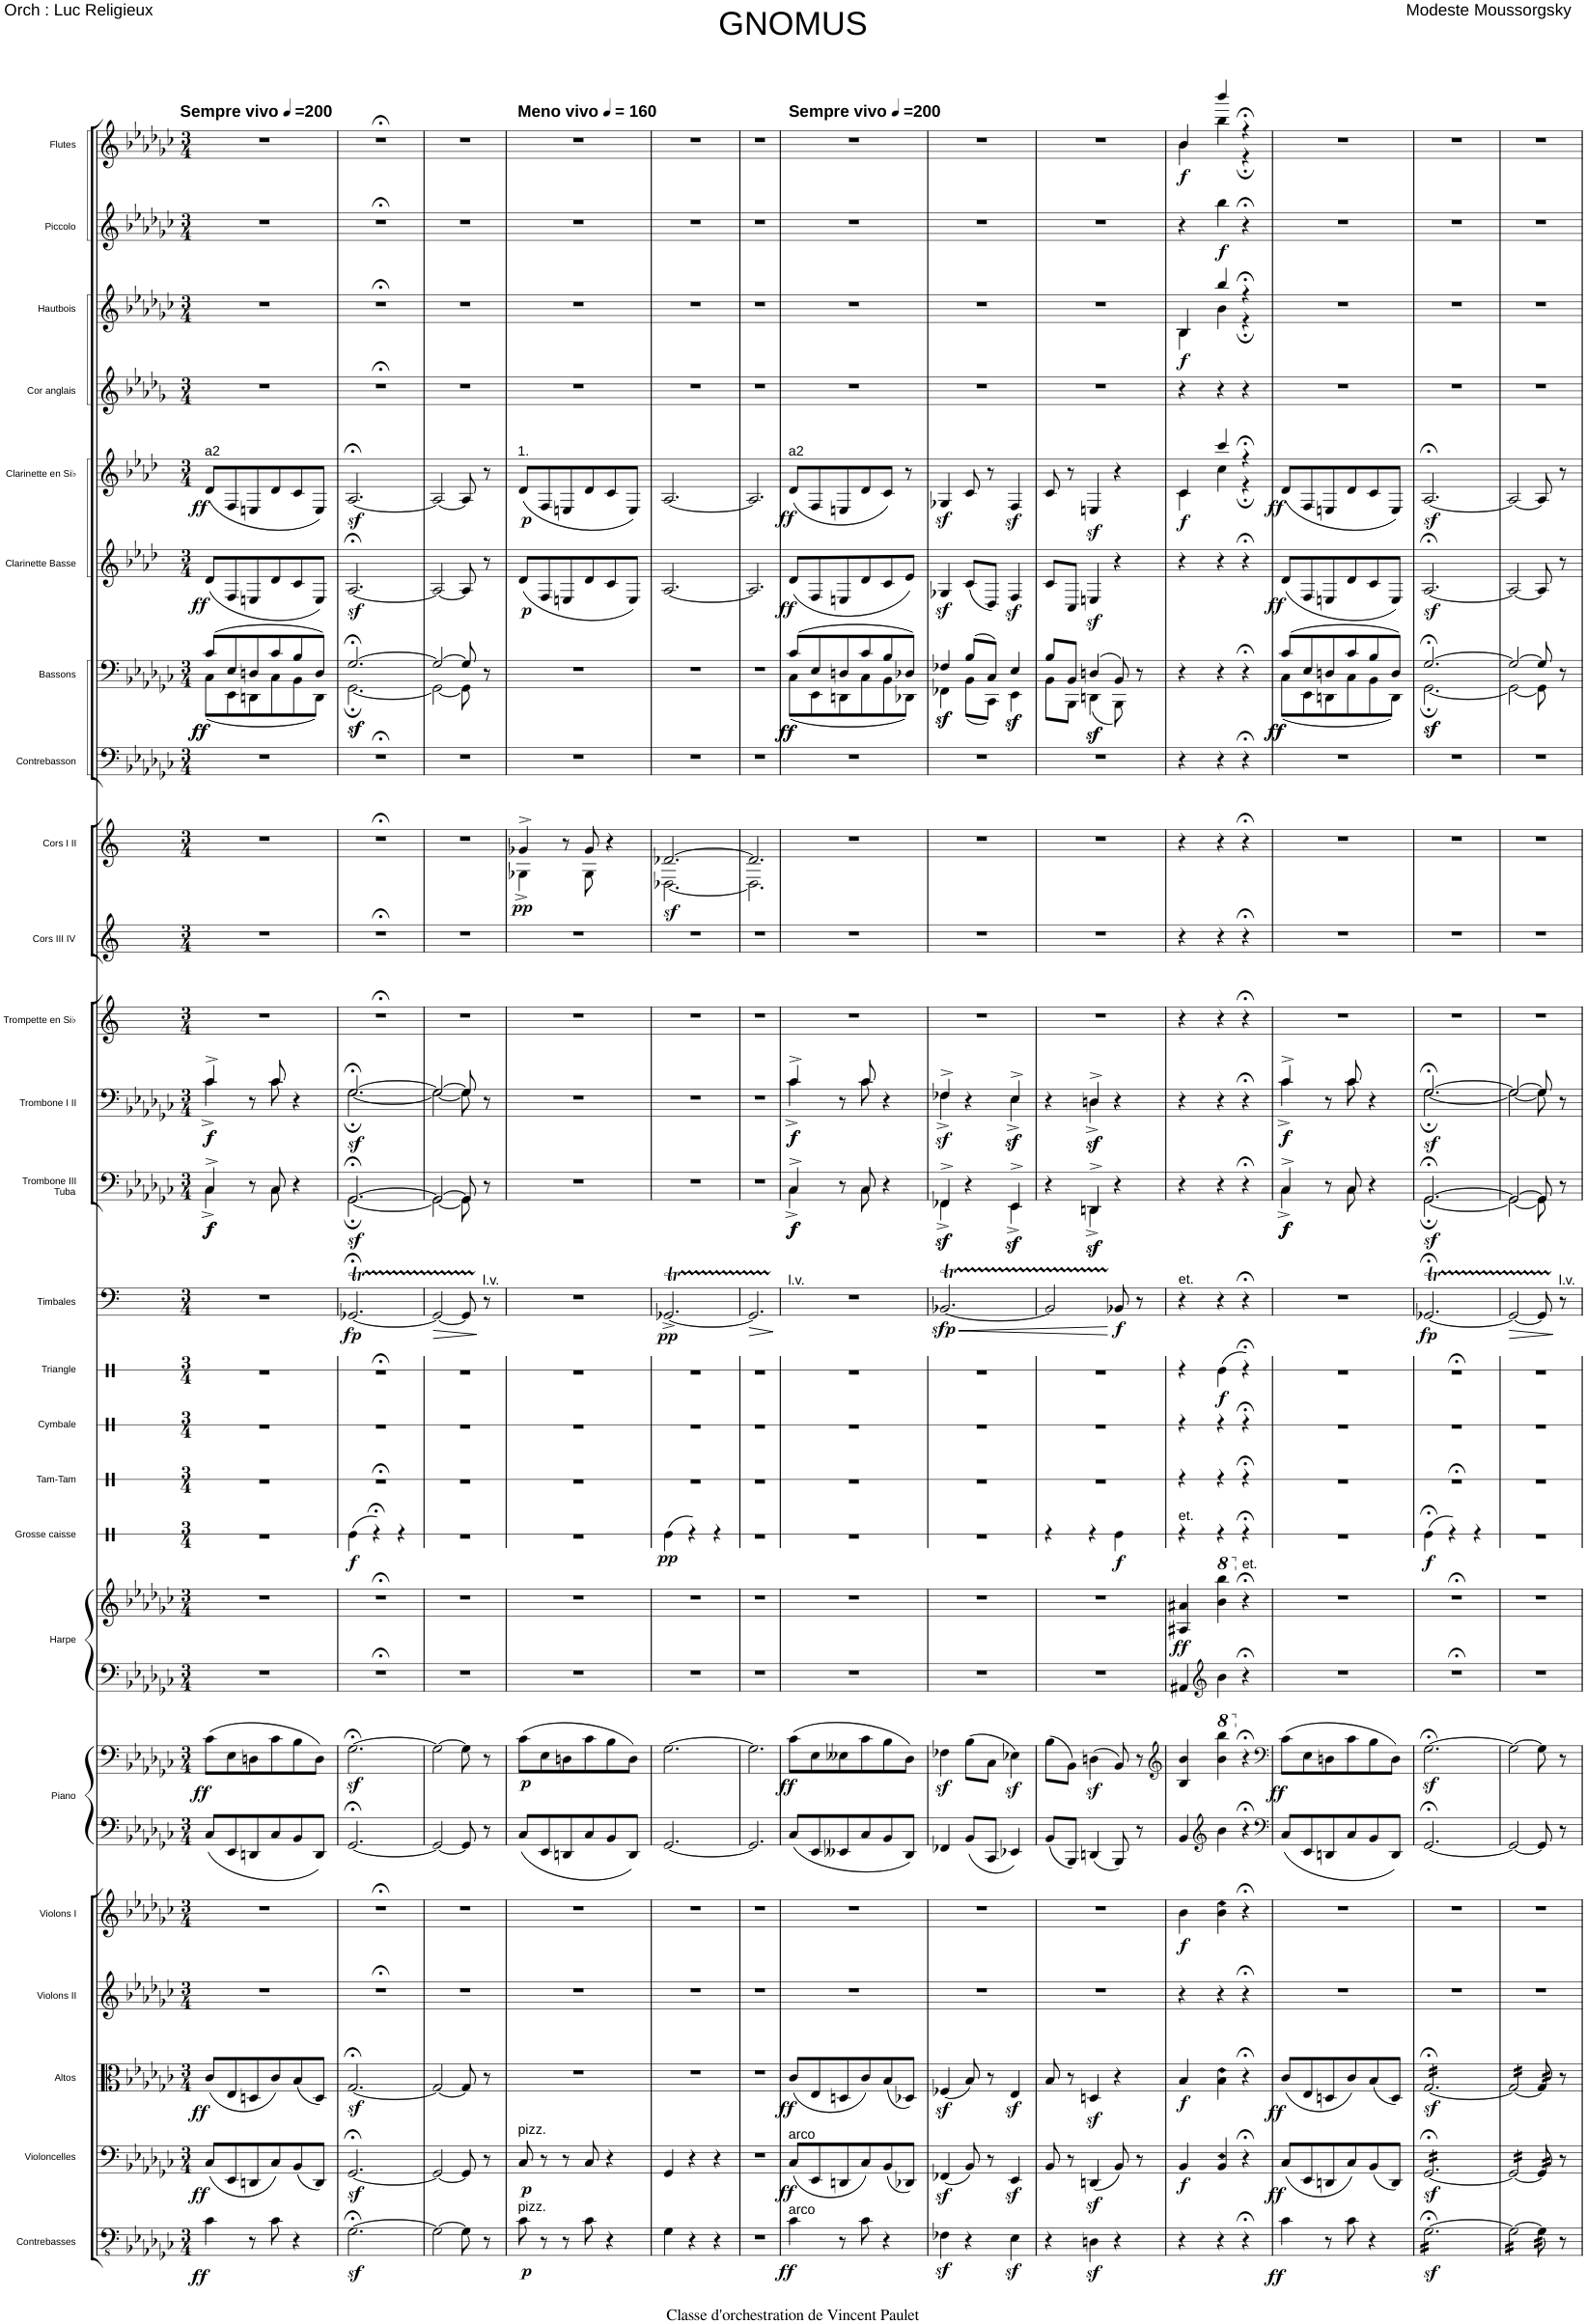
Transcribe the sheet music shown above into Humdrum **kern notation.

**kern	**dynam	**kern	**dynam	**kern	**dynam	**kern	**kern	**dynam	**kern	**kern	**dynam	**kern	**kern	**dynam	**kern	**dynam	**kern	**kern	**kern	**dynam	**kern	**dynam	**kern	**dynam	**kern	**dynam	**kern	**kern	**kern	**dynam	**kern	**kern	**dynam	**kern	**dynam	**kern	**dynam	**kern	**kern	**dynam	**kern	**dynam	**kern	**dynam
*part25	*part25	*part24	*part24	*part23	*part23	*part22	*part21	*part21	*part20	*part20	*part20	*part19	*part19	*part19	*part18	*part18	*part17	*part16	*part15	*part15	*part14	*part14	*part13	*part13	*part12	*part12	*part11	*part10	*part9	*part9	*part8	*part7	*part7	*part6	*part6	*part5	*part5	*part4	*part3	*part3	*part2	*part2	*part1	*part1
*staff27	*staff27	*staff26	*staff26	*staff25	*staff25	*staff24	*staff23	*staff23	*staff22	*staff21	*staff21/22	*staff20	*staff19	*staff19/20	*staff18	*staff18	*staff17	*staff16	*staff15	*staff15	*staff14	*staff14	*staff13	*staff13	*staff12	*staff12	*staff11	*staff10	*staff9	*staff9	*staff8	*staff7	*staff7	*staff6	*staff6	*staff5	*staff5	*staff4	*staff3	*staff3	*staff2	*staff2	*staff1	*staff1
*I"Contrebasses	*	*I"Violoncelles	*	*I"Altos	*	*I"Violons II	*I"Violons I	*	*I"Piano	*	*	*I"Harpe	*	*	*I"Grosse caisse	*	*I"Tam-Tam	*I"Cymbale	*I"Triangle	*	*I"Timbales	*	*I"Trombone III Tuba	*	*I"Trombone I II	*	*I"Trompette en Sib	*I"Cors III IV	*I"Cors I II	*	*I"Contrebasson	*I"Bassons	*	*I"Clarinette Basse	*	*I"Clarinette en Sib	*	*I"Cor anglais	*I"Hautbois	*	*I"Piccolo	*	*I"Flutes	*
*I'Cb.	*	*I'Vc.	*	*I'Alt.	*	*I'Vln. II	*I'Vln. I	*	*I'Pia.	*	*	*I'Hrp.	*	*	*I'GC.	*	*I'Tam	*I'Cym.	*I'Trgl.	*	*I'Timb.	*	*I'Tbn. III Tba.	*	*I'Tbn. I II	*	*I'Tromp. Sib	*I'Cors III IV	*I'Cors I II	*	*I'Cbsn.	*I'Bsn.	*	*I'Cl. basse	*	*I'Clar. Sib	*	*I'C. A.	*I'Hb.	*	*I'Picc.	*	*I'Fl.	*
*	*	*	*	*	*	*	*	*	*	*	*	*	*	*	*stria1	*	*stria1	*stria1	*stria1	*	*	*	*	*	*	*	*	*	*	*	*	*	*	*	*	*	*	*	*	*	*	*	*	*
*clefFv4	*	*clefF4	*	*clefC3	*	*clefG2	*clefG2	*	*clefF4	*clefF4	*	*clefF4	*clefG2	*	*clefX	*	*clefX	*clefX	*clefX	*	*clefF4	*	*clefF4	*	*clefF4	*	*clefG2	*clefG2	*clefG2	*	*clefF4	*clefF4	*	*clefG2	*	*clefG2	*	*clefG2	*clefG2	*	*clefG2	*	*clefG2	*
*Trd7c12	*	*	*	*	*	*	*	*	*	*	*	*	*	*	*	*	*	*	*	*	*	*	*	*	*	*	*Trd1c2	*Trd4c7	*Trd4c7	*	*Trd7c12	*	*	*Trd8c14	*	*Trd1c2	*	*Trd4c7	*	*	*Trd-7c-12	*	*	*
*k[b-e-a-d-g-c-]	*	*k[b-e-a-d-g-c-]	*	*k[b-e-a-d-g-c-]	*	*k[b-e-a-d-g-c-]	*k[b-e-a-d-g-c-]	*	*k[b-e-a-d-g-c-]	*k[b-e-a-d-g-c-]	*	*k[b-e-a-d-g-c-]	*k[b-e-a-d-g-c-]	*	*k[]	*	*k[]	*k[]	*k[]	*	*k[]	*	*k[b-e-a-d-g-c-]	*	*k[b-e-a-d-g-c-]	*	*k[]	*k[]	*k[]	*	*k[b-e-a-d-g-c-]	*k[b-e-a-d-g-c-]	*	*k[b-e-a-d-]	*	*k[b-e-a-d-]	*	*k[b-e-a-d-g-]	*k[b-e-a-d-g-c-]	*	*k[b-e-a-d-g-c-]	*	*k[b-e-a-d-g-c-]	*
*M3/4	*	*M3/4	*	*M3/4	*	*M3/4	*M3/4	*	*M3/4	*M3/4	*	*M3/4	*M3/4	*	*M3/4	*	*M3/4	*M3/4	*M3/4	*	*M3/4	*	*M3/4	*	*M3/4	*	*M3/4	*M3/4	*M3/4	*	*M3/4	*M3/4	*	*M3/4	*	*M3/4	*	*M3/4	*M3/4	*	*M3/4	*	*M3/4	*
*MM200	*	*MM200	*	*MM200	*	*MM200	*MM200	*	*MM200	*MM200	*	*MM200	*MM200	*	*MM200	*	*MM200	*MM200	*MM200	*	*MM200	*	*MM200	*	*MM200	*	*MM200	*MM200	*MM200	*	*MM200	*MM200	*	*MM200	*	*MM200	*	*MM200	*MM200	*	*MM200	*	*MM200	*
=1	=1	=1	=1	=1	=1	=1	=1	=1	=1	=1	=1	=1	=1	=1	=1	=1	=1	=1	=1	=1	=1	=1	=1	=1	=1	=1	=1	=1	=1	=1	=1	=1	=1	=1	=1	=1	=1	=1	=1	=1	=1	=1	=1	=1
*	*	*	*	*	*	*	*	*	*	*	*	*	*	*	*	*	*	*	*	*	*	*	*^	*	*^	*	*	*	*	*	*	*^	*	*	*	*	*	*	*	*	*	*	*	*
!	!	!	!	!	!	!	!	!	!	!	!	!	!	!	!	!	!	!	!	!	!	!	!	!	!	!	!	!	!	!	!	!	!	!	!	!	!	!	!	!	!	!	!	!	!	!LO:TX:a:B:t=Sempre vivo	!
!	!	!	!	!	!	!	!	!	!	!	!	!	!	!	!	!	!	!	!	!	!	!	!	!	!	!	!	!	!	!	!	!	!	!	!	!	!	!	!LO:TX:a:t=a2	!	!	!	!	!	!	!	!
!	!LO:DY:b	!	!LO:DY:b	!	!LO:DY:b	!	!	!	!	!	!LO:DY:b	!	!	!	!	!	!	!	!	!	!	!	!	!	!LO:DY:b	!	!	!	!	!	!	!	!	!	!	!	!	!	!	!	!	!	!	!	!	!	!
!	!	!	!	!	!	!	!	!	!	!	!	!	!	!	!	!	!	!	!	!	!	!	!	!	!LO:DY:n=1:b	!	!	!	!	!	!	!	!	!	!	!	!	!	!	!	!	!	!	!	!	!	!
!	!	!	!	!	!	!	!	!	!	!	!	!	!	!	!	!	!	!	!	!	!	!	!	!	!LO:DY:n=2:b	!	!	!	!	!	!	!	!	!	!	!	!	!	!	!	!	!	!	!	!	!	!
!	!	!	!	!	!	!	!	!	!	!	!	!	!	!	!	!	!	!	!	!	!	!	!	!	!LO:DY:n=3:b	!	!	!LO:DY:b	!	!	!	!	!	!	!	!	!	!	!	!	!	!	!	!	!	!	!
!	!	!	!	!	!	!	!	!	!	!	!	!	!	!	!	!	!	!	!	!	!	!	!	!	!	!	!	!LO:DY:n=1:b	!	!	!	!	!	!	!	!LO:DY:b	!	!	!	!	!	!	!	!	!	!	!
!	!	!	!	!	!	!	!	!	!	!	!	!	!	!	!	!	!	!	!	!	!	!	!	!	!	!	!	!	!	!	!	!	!	!	!	!LO:DY:n=1:b	!	!LO:DY:b	!	!LO:DY:b	!	!	!	!	!	!	!
4C-\	ff	(8C-/L	ff	(8c-/L	ff	2.r	2.r	.	8C-/L	(8c-\L	ff	2.r	2.r	.	2.r	.	2.r	2.r	2.r	.	2.r	.	4C-^/	4C-^\	f f f f	4c-^/	4c-^\	f f	2.r	2.r	2.r	.	2.r	(8c-/L	(8C-\L	ff ff	(8d-/L	ff	(8d-/L	ff	2.r	2.r	.	2.r	.	2.r	.
.	.	8EE-/	.	8E-/	.	.	.	.	8EE-/	8E-\	.	.	.	.	.	.	.	.	.	.	.	.	.	.	.	.	.	.	.	.	.	.	.	8E-/	8EE-\	.	8F/	.	8F/	.	.	.	.	.	.	.	.
8r	.	8DDn/	.	8Dn/	.	.	.	.	8DDn/	8Dn\	.	.	.	.	.	.	.	.	.	.	.	.	8r	8ryy	.	8r	8ryy	.	.	.	.	.	.	8Dn/	8DDn\	.	8En/	.	8En/	.	.	.	.	.	.	.	.
8C-\	.	8C-/)	.	8c-/)	.	.	.	.	8C-/	8c-\	.	.	.	.	.	.	.	.	.	.	.	.	8C-/	8C-\	.	8c-/	8c-\	.	.	.	.	.	.	8c-/	8C-\	.	8d-/	.	8d-/	.	.	.	.	.	.	.	.
4r	.	(8BB-/	.	(8B-/	.	.	.	.	8BB-/	8B-\	.	.	.	.	.	.	.	.	.	.	.	.	4r	4ryy	.	4r	4ryy	.	.	.	.	.	.	8B-/	8BB-\	.	8c/	.	8c/	.	.	.	.	.	.	.	.
.	.	8DD/J)	.	8D/J)	.	.	.	.	8DD/J	8D\J)	.	.	.	.	.	.	.	.	.	.	.	.	.	.	.	.	.	.	.	.	.	.	.	8D/J)	8DD\J)	.	8E/J)	.	8E/J)	.	.	.	.	.	.	.	.
=2	=2	=2	=2	=2	=2	=2	=2	=2	=2	=2	=2	=2	=2	=2	=2	=2	=2	=2	=2	=2	=2	=2	=2	=2	=2	=2	=2	=2	=2	=2	=2	=2	=2	=2	=2	=2	=2	=2	=2	=2	=2	=2	=2	=2	=2	=2	=2
!	!	!	!	!	!	!	!	!	!	!	!	!	!	!	!	!LO:DY:b	!	!	!	!	!	!LO:DY:b	!	!	!LO:DY:b	!	!	!LO:DY:b	!	!	!	!	!	!	!	!LO:DY:b	!	!	!	!	!	!	!	!	!	!	!
!	!	!	!	!	!	!	!	!	!	!	!	!	!	!	!	!	!	!	!	!	!	!	!	!	!	!	!	!	!	!	!	!	!	!	!	!LO:DY:n=1:b	!	!	!	!	!	!	!	!	!	!	!
[2.GG-z<;<\	.	[2.GG-z<;</	.	[2.G-z<;</	.	2.r;<	2.r;<	.	[2.GG-;</	[2.G-z<;<\	.	2.r;<	2.r;<	.	(4Re\	f	2.r;<	2.r	2.r;<	.	[2.GG-X;<T/	fp	[2.GG-;</	[2.GG-;\	sf	[2.G-;</	[2.G-;\	sf	2.r;<	2.r;<	2.r;<	.	2.r;<	[2.G-;</	[2.GG-;\	sf sf	[2.A-z<;</	.	[2.A-z<;</	.	2.r;<	2.r;<	.	2.r;<	.	2.r;<	.
.	.	.	.	.	.	.	.	.	.	.	.	.	.	.	4r;<)	.	.	.	.	.	.	.	.	.	.	.	.	.	.	.	.	.	.	.	.	.	.	.	.	.	.	.	.	.	.	.	.
.	.	.	.	.	.	.	.	.	.	.	.	.	.	.	4r	.	.	.	.	.	.	.	.	.	.	.	.	.	.	.	.	.	.	.	.	.	.	.	.	.	.	.	.	.	.	.	.
=3	=3	=3	=3	=3	=3	=3	=3	=3	=3	=3	=3	=3	=3	=3	=3	=3	=3	=3	=3	=3	=3	=3	=3	=3	=3	=3	=3	=3	=3	=3	=3	=3	=3	=3	=3	=3	=3	=3	=3	=3	=3	=3	=3	=3	=3	=3	=3
!	!	!	!	!	!	!	!	!	!	!	!	!	!	!	!	!	!	!	!	!	!	!LO:HP:b	!	!	!	!	!	!	!	!	!	!	!	!	!	!	!	!	!	!	!	!	!	!	!	!	!
2GG-\_	.	2GG-/_	.	2G-/_	.	2.r	2.r	.	2GG-/_	2G-\_	.	2.r	2.r	.	2.r	.	2.r	2.r	2.r	.	2GG-/_	>	2GG-/_	2GG-\_	.	2G-/_	2G-\_	.	2.r	2.r	2.r	.	2.r	2G-/_	2GG-\_	.	2A-/_	.	2A-/_	.	2.r	2.r	.	2.r	.	2.r	.
8GG-\]	.	8GG-/]	.	8G-/]	.	.	.	.	8GG-/]	8G-\]	.	.	.	.	.	.	.	.	.	.	8GG-TTT/]	.	8GG-/]	8GG-\]	.	8G-/]	8G-\]	.	.	.	.	.	.	8G-/]	8GG-\]	.	8A-/]	.	8A-/]	.	.	.	.	.	.	.	.
!	!	!	!	!	!	!	!	!	!	!	!	!	!	!	!	!	!	!	!	!	!LO:TX:a:t=l.v.	!	!	!	!	!	!	!	!	!	!	!	!	!	!	!	!	!	!	!	!	!	!	!	!	!	!
8r	.	8r	.	8r	.	.	.	.	8r	8r	.	.	.	.	.	.	.	.	.	.	8r	]	8r	8ryy	.	8r	8ryy	.	.	.	.	.	.	8r	8ryy	.	8r	.	8r	.	.	.	.	.	.	.	.
*	*	*	*	*	*	*	*	*	*	*	*	*	*	*	*	*	*	*	*	*	*	*	*v	*v	*	*	*	*	*	*	*	*	*	*v	*v	*	*	*	*	*	*	*	*	*	*	*	*
*	*	*	*	*	*	*	*	*	*	*	*	*	*	*	*	*	*	*	*	*	*	*	*	*	*v	*v	*	*	*	*	*	*	*	*	*	*	*	*	*	*	*	*	*	*	*
=4	=4	=4	=4	=4	=4	=4	=4	=4	=4	=4	=4	=4	=4	=4	=4	=4	=4	=4	=4	=4	=4	=4	=4	=4	=4	=4	=4	=4	=4	=4	=4	=4	=4	=4	=4	=4	=4	=4	=4	=4	=4	=4	=4	=4
*	*	*	*	*	*	*	*	*	*	*	*	*	*	*	*	*	*	*	*	*	*	*	*	*	*	*	*	*	*	*	*	*	*	*	*	*	*	*	*	*	*	*	*MM160	*
*	*	*	*	*	*	*	*	*	*	*	*	*	*	*	*	*	*	*	*	*	*	*	*^	*	*^	*	*	*	*^	*	*	*^	*	*	*	*	*	*	*	*	*	*	*	*
!	!	!	!	!	!	!	!	!	!	!	!	!	!	!	!	!	!	!	!	!	!	!	!	!	!	!	!	!	!	!	!	!	!	!	!	!	!	!	!	!	!	!	!	!	!	!	!LO:TX:a:B:t=Meno vivo	!
!	!	!	!	!	!	!	!	!	!	!	!	!	!	!	!	!	!	!	!	!	!	!	!	!	!	!	!	!	!	!	!	!	!	!	!	!	!	!	!	!LO:TX:a:t=1.	!	!	!	!	!	!	!	!
!	!	!LO:TX:a:t=pizz.	!	!	!	!	!	!	!	!	!	!	!	!	!	!	!	!	!	!	!	!	!	!	!	!	!	!	!	!	!	!	!	!	!	!	!	!	!	!	!	!	!	!	!	!	!	!
!LO:TX:a:t=pizz.	!	!	!	!	!	!	!	!	!	!	!	!	!	!	!	!	!	!	!	!	!	!	!	!	!	!	!	!	!	!	!	!	!	!	!	!	!	!	!	!	!	!	!	!	!	!	!	!
!	!LO:DY:b	!	!LO:DY:b	!	!	!	!	!	!	!	!LO:DY:b	!	!	!	!	!	!	!	!	!	!	!	!	!	!	!	!	!	!	!	!	!	!LO:DY:b	!	!	!	!	!	!LO:DY:b	!	!LO:DY:b	!	!	!	!	!	!	!
*	*	*	*	*	*	*	*	*	*	*	*	*	*	*	*	*	*	*	*	*	*	*	*v	*v	*	*	*	*	*	*	*	*	*	*	*v	*v	*	*	*	*	*	*	*	*	*	*	*	*
*	*	*	*	*	*	*	*	*	*	*	*	*	*	*	*	*	*	*	*	*	*	*	*	*	*v	*v	*	*	*	*	*	*	*	*	*	*	*	*	*	*	*	*	*	*	*	*
8C-\	p	8C-/	p	2.r	.	2.r	2.r	.	8C-/L	(8c-\L	p	2.r	2.r	.	2.r	.	2.r	2.r	2.r	.	2.r	.	2.r	.	2.r	.	2.r	2.r	4g-X^/	4G-X^\	pp	2.r	2.r	.	(8d-/L	p	(8d-/L	p	2.r	2.r	.	2.r	.	2.r	.
8r	.	8r	.	.	.	.	.	.	8EE-/	8E-\	.	.	.	.	.	.	.	.	.	.	.	.	.	.	.	.	.	.	.	.	.	.	.	.	8F/	.	8F/	.	.	.	.	.	.	.	.
8r	.	8r	.	.	.	.	.	.	8DDn/	8Dn\	.	.	.	.	.	.	.	.	.	.	.	.	.	.	.	.	.	.	8r	8ryy	.	.	.	.	8En/	.	8En/	.	.	.	.	.	.	.	.
8C-\	.	8C-/	.	.	.	.	.	.	8C-/	8c-\	.	.	.	.	.	.	.	.	.	.	.	.	.	.	.	.	.	.	8g-/	8G-\	.	.	.	.	8d-/	.	8d-/	.	.	.	.	.	.	.	.
4r	.	4r	.	.	.	.	.	.	8BB-/	8B-\	.	.	.	.	.	.	.	.	.	.	.	.	.	.	.	.	.	.	4r	4ryy	.	.	.	.	8c/	.	8c/	.	.	.	.	.	.	.	.
.	.	.	.	.	.	.	.	.	8DD/J	8D\J)	.	.	.	.	.	.	.	.	.	.	.	.	.	.	.	.	.	.	.	.	.	.	.	.	8E/J)	.	8E/J)	.	.	.	.	.	.	.	.
=5	=5	=5	=5	=5	=5	=5	=5	=5	=5	=5	=5	=5	=5	=5	=5	=5	=5	=5	=5	=5	=5	=5	=5	=5	=5	=5	=5	=5	=5	=5	=5	=5	=5	=5	=5	=5	=5	=5	=5	=5	=5	=5	=5	=5	=5
!	!	!	!	!	!	!	!	!	!	!	!	!	!	!	!	!LO:DY:b	!	!	!	!	!	!LO:DY:b	!	!	!	!	!	!	!	!	!LO:DY:b	!	!	!	!	!	!	!	!	!	!	!	!	!	!
4GG-\	.	4GG-/	.	2.r	.	2.r	2.r	.	[2.GG-/	[2.G-\	.	2.r	2.r	.	(4Re\	pp	2.r	2.r	2.r	.	[2.GG-XT^/	pp	2.r	.	2.r	.	2.r	2.r	[2.d-X/	[2.D-X\	sf	2.r	2.r	.	[2.A-/	.	[2.A-/	.	2.r	2.r	.	2.r	.	2.r	.
4r	.	4r	.	.	.	.	.	.	.	.	.	.	.	.	4r)	.	.	.	.	.	.	.	.	.	.	.	.	.	.	.	.	.	.	.	.	.	.	.	.	.	.	.	.	.	.
4r	.	4r	.	.	.	.	.	.	.	.	.	.	.	.	4r	.	.	.	.	.	.	.	.	.	.	.	.	.	.	.	.	.	.	.	.	.	.	.	.	.	.	.	.	.	.
=6	=6	=6	=6	=6	=6	=6	=6	=6	=6	=6	=6	=6	=6	=6	=6	=6	=6	=6	=6	=6	=6	=6	=6	=6	=6	=6	=6	=6	=6	=6	=6	=6	=6	=6	=6	=6	=6	=6	=6	=6	=6	=6	=6	=6	=6
!	!	!	!	!	!	!	!	!	!	!	!	!	!	!	!	!	!	!	!	!	!	!LO:HP:b	!	!	!	!	!	!	!	!	!	!	!	!	!	!	!	!	!	!	!	!	!	!	!
2.r	.	2.r	.	2.r	.	2.r	2.r	.	2.GG-/]	2.G-\]	.	2.r	2.r	.	2.r	.	2.r	2.r	2.r	.	2.GG-TTT/]	>	2.r	.	2.r	.	2.r	2.r	2.d-/]	2.D-\]	.	2.r	2.r	.	2.A-/]	.	2.A-/]	.	2.r	2.r	.	2.r	.	2.r	.
*	*	*	*	*	*	*	*	*	*	*	*	*	*	*	*	*	*	*	*	*	*	*	*	*	*	*	*	*	*v	*v	*	*	*	*	*	*	*	*	*	*	*	*	*	*	*
.	.	.	.	.	.	.	.	.	.	.	.	.	.	.	.	.	.	.	.	.	.	]	.	.	.	.	.	.	.	.	.	.	.	.	.	.	.	.	.	.	.	.	.	.
=7	=7	=7	=7	=7	=7	=7	=7	=7	=7	=7	=7	=7	=7	=7	=7	=7	=7	=7	=7	=7	=7	=7	=7	=7	=7	=7	=7	=7	=7	=7	=7	=7	=7	=7	=7	=7	=7	=7	=7	=7	=7	=7	=7	=7
*	*	*	*	*	*	*	*	*	*	*	*	*	*	*	*	*	*	*	*	*	*	*	*	*	*	*	*	*	*	*	*	*	*	*	*	*	*	*	*	*	*	*	*MM200	*
*	*	*	*	*	*	*	*	*	*	*	*	*	*	*	*	*	*	*	*	*	*	*	*^	*	*^	*	*	*	*	*	*	*^	*	*	*	*	*	*	*	*	*	*	*	*
!	!	!	!	!	!	!	!	!	!	!	!	!	!	!	!	!	!	!	!	!	!	!	!	!	!	!	!	!	!	!	!	!	!	!	!	!	!	!	!	!	!	!	!	!	!	!LO:TX:a:B:t=Sempre vivo	!
!	!	!	!	!	!	!	!	!	!	!	!	!	!	!	!	!	!	!	!	!	!	!	!	!	!	!	!	!	!	!	!	!	!	!	!	!	!	!	!LO:TX:a:t=a2	!	!	!	!	!	!	!	!
!	!	!	!	!	!	!	!	!	!	!	!	!	!	!	!	!	!	!	!	!	!LO:TX:a:t=l.v.	!	!	!	!	!	!	!	!	!	!	!	!	!	!	!	!	!	!	!	!	!	!	!	!	!	!
!	!	!LO:TX:a:t=arco	!	!	!	!	!	!	!	!	!	!	!	!	!	!	!	!	!	!	!	!	!	!	!	!	!	!	!	!	!	!	!	!	!	!	!	!	!	!	!	!	!	!	!	!	!
!LO:TX:a:t=arco	!	!	!	!	!	!	!	!	!	!	!	!	!	!	!	!	!	!	!	!	!	!	!	!	!	!	!	!	!	!	!	!	!	!	!	!	!	!	!	!	!	!	!	!	!	!	!
!	!LO:DY:b	!	!LO:DY:b	!	!LO:DY:b	!	!	!	!	!	!LO:DY:b	!	!	!	!	!	!	!	!	!	!	!	!	!	!LO:DY:b	!	!	!	!	!	!	!	!	!	!	!	!	!	!	!	!	!	!	!	!	!	!
!	!	!	!	!	!	!	!	!	!	!	!	!	!	!	!	!	!	!	!	!	!	!	!	!	!LO:DY:n=1:b	!	!	!	!	!	!	!	!	!	!	!	!	!	!	!	!	!	!	!	!	!	!
!	!	!	!	!	!	!	!	!	!	!	!	!	!	!	!	!	!	!	!	!	!	!	!	!	!LO:DY:n=2:b	!	!	!	!	!	!	!	!	!	!	!	!	!	!	!	!	!	!	!	!	!	!
!	!	!	!	!	!	!	!	!	!	!	!	!	!	!	!	!	!	!	!	!	!	!	!	!	!LO:DY:n=3:b	!	!	!LO:DY:b	!	!	!	!	!	!	!	!	!	!	!	!	!	!	!	!	!	!	!
!	!	!	!	!	!	!	!	!	!	!	!	!	!	!	!	!	!	!	!	!	!	!	!	!	!	!	!	!LO:DY:n=1:b	!	!	!	!	!	!	!	!LO:DY:b	!	!	!	!	!	!	!	!	!	!	!
!	!	!	!	!	!	!	!	!	!	!	!	!	!	!	!	!	!	!	!	!	!	!	!	!	!	!	!	!	!	!	!	!	!	!	!	!LO:DY:n=1:b	!	!LO:DY:b	!	!LO:DY:b	!	!	!	!	!	!	!
4C-\	ff	(8C-/L	ff	(8c-/L	ff	2.r	2.r	.	8C-/L	(8c-\L	ff	2.r	2.r	.	2.r	.	2.r	2.r	2.r	.	2.r	.	4C-^/	4C-^\	f f f f	4c-^/	4c-^\	f f	2.r	2.r	2.r	.	2.r	(8c-/L	(8C-\L	ff ff	(8d-/L	ff	(8d-/L	ff	2.r	2.r	.	2.r	.	2.r	.
.	.	8EE-/	.	8E-/	.	.	.	.	8EE-/	8E-\	.	.	.	.	.	.	.	.	.	.	.	.	.	.	.	.	.	.	.	.	.	.	.	8E-/	8EE-\	.	8F/	.	8F/	.	.	.	.	.	.	.	.
8r	.	8DDn/	.	8Dn/	.	.	.	.	8EE--X/	8E--X\	.	.	.	.	.	.	.	.	.	.	.	.	8r	8ryy	.	8r	8ryy	.	.	.	.	.	.	8Dn/	8DDn\	.	8En/	.	8En/	.	.	.	.	.	.	.	.
8C-\	.	8C-/)	.	8c-/)	.	.	.	.	8C-/	8c-\	.	.	.	.	.	.	.	.	.	.	.	.	8C-/	8C-\	.	8c-/	8c-\	.	.	.	.	.	.	8c-/	8C-\	.	8d-/	.	8d-/	.	.	.	.	.	.	.	.
4r	.	(8BB-/	.	(8B-/	.	.	.	.	8BB-/	8B-\	.	.	.	.	.	.	.	.	.	.	.	.	4r	4ryy	.	4r	4ryy	.	.	.	.	.	.	8B-/	8BB-\	.	8c/	.	8c/J)	.	.	.	.	.	.	.	.
.	.	8DD-X/J)	.	8D-X/J)	.	.	.	.	8DD-/J	8D-\J)	.	.	.	.	.	.	.	.	.	.	.	.	.	.	.	.	.	.	.	.	.	.	.	8D-X/J)	8DD-X\J)	.	8e-/J)	.	8r	.	.	.	.	.	.	.	.
=8	=8	=8	=8	=8	=8	=8	=8	=8	=8	=8	=8	=8	=8	=8	=8	=8	=8	=8	=8	=8	=8	=8	=8	=8	=8	=8	=8	=8	=8	=8	=8	=8	=8	=8	=8	=8	=8	=8	=8	=8	=8	=8	=8	=8	=8	=8	=8
!	!	!	!	!	!	!	!	!	!	!	!	!	!	!	!	!	!	!	!	!	!	!LO:HP:b	!	!	!	!	!	!	!	!	!	!	!	!	!	!	!	!	!	!	!	!	!	!	!	!	!
!	!	!	!	!	!	!	!	!	!	!	!	!	!	!	!	!	!	!	!	!	!	!LO:DY:n=1:b	!	!	!LO:DY:b	!	!	!	!	!	!	!	!	!	!	!	!	!	!	!	!	!	!	!	!	!	!
!	!	!	!	!	!	!	!	!	!	!	!	!	!	!	!	!	!	!	!	!	!	!	!	!	!LO:DY:n=1:b	!	!	!LO:DY:b	!	!	!	!	!	!	!	!LO:DY:b	!	!	!	!	!	!	!	!	!	!	!
!	!	!	!	!	!	!	!	!	!	!	!	!	!	!	!	!	!	!	!	!	!	!	!	!	!	!	!	!	!	!	!	!	!	!	!	!LO:DY:n=1:b	!	!	!	!	!	!	!	!	!	!	!
4FF-Xz<\	.	(4FF-Xz</	.	(4F-Xz</	.	2.r	2.r	.	4FF-X/	4F-Xz<\	.	2.r	2.r	.	2.r	.	2.r	2.r	2.r	.	[2.BB-XT/	< sfp	4FF-X^/	4FF-^\	sf sf	4F-X^/	4F-^\	sf	2.r	2.r	2.r	.	2.r	4F-X/	4FF-X\	sf sf	4G-Xz</	.	4G-Xz</	.	2.r	2.r	.	2.r	.	2.r	.
4r	.	8BB-/)	.	8B-/)	.	.	.	.	8BB-/L	(8B-\L	.	.	.	.	.	.	.	.	.	.	.	.	4r	4ryy	.	4r	4ryy	.	.	.	.	.	.	(8B-/L	(8BB-\L	.	(8c/L	.	8c/	.	.	.	.	.	.	.	.
.	.	8r	.	8r	.	.	.	.	8CC-/J	8C-\J	.	.	.	.	.	.	.	.	.	.	.	.	.	.	.	.	.	.	.	.	.	.	.	8C-/J)	8CC-\J)	.	8D-/J)	.	8r	.	.	.	.	.	.	.	.
!	!	!	!	!	!	!	!	!	!	!	!	!	!	!	!	!	!	!	!	!	!	!	!	!	!LO:DY:n=2:b	!	!	!	!	!	!	!	!	!	!	!	!	!	!	!	!	!	!	!	!	!	!
!	!	!	!	!	!	!	!	!	!	!	!	!	!	!	!	!	!	!	!	!	!	!	!	!	!LO:DY:n=3:b	!	!	!LO:DY:b	!	!	!	!	!	!	!	!	!	!	!	!	!	!	!	!	!	!	!
!	!	!	!	!	!	!	!	!	!	!	!	!	!	!	!	!	!	!	!	!	!	!	!	!	!	!	!	!LO:DY:n=1:b	!	!	!	!	!	!	!	!LO:DY:n=2:b	!	!	!	!	!	!	!	!	!	!	!
!	!	!	!	!	!	!	!	!	!	!	!	!	!	!	!	!	!	!	!	!	!	!	!	!	!	!	!	!	!	!	!	!	!	!	!	!LO:DY:n=3:b	!	!	!	!	!	!	!	!	!	!	!
4EE-z<\	.	4EE-z</	.	4E-z</	.	.	.	.	4EE-X/	4E-Xz<\)	.	.	.	.	.	.	.	.	.	.	.	.	4EE-^/	4EE-^\	sf sf	4E-^/	4E-^\	sf sf	.	.	.	.	.	4E-/	4EE-\	sf sf	4Fz</	.	4Fz</	.	.	.	.	.	.	.	.
=9	=9	=9	=9	=9	=9	=9	=9	=9	=9	=9	=9	=9	=9	=9	=9	=9	=9	=9	=9	=9	=9	=9	=9	=9	=9	=9	=9	=9	=9	=9	=9	=9	=9	=9	=9	=9	=9	=9	=9	=9	=9	=9	=9	=9	=9	=9	=9
4r	.	8BB-/	.	8B-/	.	2.r	2.r	.	8BB-/L	(8B-\L	.	2.r	2.r	.	4r	.	2.r	2.r	2.r	.	2BB-TTT/]	.	4r	4ryy	.	4r	4ryy	.	2.r	2.r	2.r	.	2.r	8B-/L	8BB-\L	.	8c/L	.	8c/	.	2.r	2.r	.	2.r	.	2.r	.
.	.	8r	.	8r	.	.	.	.	8BBB-/J	8BB-\J)	.	.	.	.	.	.	.	.	.	.	.	.	.	.	.	.	.	.	.	.	.	.	.	8BB-/J	8BBB-\J	.	8C/J	.	8r	.	.	.	.	.	.	.	.
!	!	!	!	!	!	!	!	!	!	!	!	!	!	!	!	!	!	!	!	!	!	!	!	!	!LO:DY:b	!	!	!	!	!	!	!	!	!	!	!	!	!	!	!	!	!	!	!	!	!	!
!	!	!	!	!	!	!	!	!	!	!	!	!	!	!	!	!	!	!	!	!	!	!	!	!	!LO:DY:n=1:b	!	!	!LO:DY:b	!	!	!	!	!	!	!	!	!	!	!	!	!	!	!	!	!	!	!
!	!	!	!	!	!	!	!	!	!	!	!	!	!	!	!	!	!	!	!	!	!	!	!	!	!	!	!	!LO:DY:n=1:b	!	!	!	!	!	!	!	!LO:DY:b	!	!	!	!	!	!	!	!	!	!	!
!	!	!	!	!	!	!	!	!	!	!	!	!	!	!	!	!	!	!	!	!	!	!	!	!	!	!	!	!	!	!	!	!	!	!	!	!LO:DY:n=1:b	!	!	!	!	!	!	!	!	!	!	!
4DDnz<\	.	(4DDnz</	.	4Dnz</	.	.	.	.	4DDn/	(4Dnz<\	.	.	.	.	4r	.	.	.	.	.	.	.	4DDn^/	4DD^\	sf sf	4Dn^/	4D^\	sf sf	.	.	.	.	.	(4Dn/	(4DDn\	sf sf	4Enz</	.	4Enz</	.	.	.	.	.	.	.	.
!	!	!	!	!	!	!	!	!	!	!	!	!	!	!	!	!LO:DY:b	!	!	!	!	!	!LO:DY:n=1:b	!	!	!	!	!	!	!	!	!	!	!	!	!	!	!	!	!	!	!	!	!	!	!	!	!
4r	.	8BB-/)	.	4r	.	.	.	.	8BBB-/	8BB-/)	.	.	.	.	4Re\	f	.	.	.	.	8BB-X/	[ f	4r	4ryy	.	4r	4ryy	.	.	.	.	.	.	8BB-/)	8BBB-\)	.	4r	.	4r	.	.	.	.	.	.	.	.
.	.	8r	.	.	.	.	.	.	8r	8r	.	.	.	.	.	.	.	.	.	.	8r	.	.	.	.	.	.	.	.	.	.	.	.	8r	8ryy	.	.	.	.	.	.	.	.	.	.	.	.
*	*	*	*	*	*	*	*	*	*	*	*	*	*	*	*	*	*	*	*	*	*	*	*v	*v	*	*	*	*	*	*	*	*	*	*v	*v	*	*	*	*	*	*	*	*	*	*	*	*
*	*	*	*	*	*	*	*	*	*	*	*	*	*	*	*	*	*	*	*	*	*	*	*	*	*v	*v	*	*	*	*	*	*	*	*	*	*	*	*	*	*	*	*	*	*	*
=10	=10	=10	=10	=10	=10	=10	=10	=10	=10	=10	=10	=10	=10	=10	=10	=10	=10	=10	=10	=10	=10	=10	=10	=10	=10	=10	=10	=10	=10	=10	=10	=10	=10	=10	=10	=10	=10	=10	=10	=10	=10	=10	=10	=10
*	*	*	*	*	*	*	*	*	*	*clefG2	*	*	*	*	*	*	*	*	*	*	*	*	*	*	*	*	*	*	*	*	*	*	*	*	*	*	*	*	*	*	*	*	*	*
*	*	*	*	*	*	*	*	*	*	*	*	*	*	*	*	*	*	*	*	*	*	*	*	*	*	*	*	*	*	*	*	*^	*	*	*	*^	*	*	*^	*	*	*	*^	*
!	!	!	!	!	!	!	!	!	!	!	!	!	!	!	!	!	!	!	!	!	!LO:TX:a:t=et.	!	!	!	!	!	!	!	!	!	!	!	!	!	!	!	!	!	!	!	!	!	!	!	!	!	!	!
!	!	!	!	!	!	!	!	!	!	!	!	!	!	!	!LO:TX:a:t=et.	!	!	!	!	!	!	!	!	!	!	!	!	!	!	!	!	!	!	!	!	!	!	!	!	!	!	!	!	!	!	!	!	!
!	!	!	!LO:DY:b	!	!LO:DY:b	!	!	!LO:DY:b	!	!	!	!	!	!LO:DY:b	!	!	!	!	!	!	!	!	!	!	!	!	!	!	!	!	!	!	!	!	!	!	!	!	!LO:DY:b	!	!	!	!LO:DY:b	!	!	!	!	!LO:DY:b
*	*	*	*	*	*	*	*	*	*	*	*	*	*	*	*	*	*	*	*	*	*	*	*	*	*	*	*	*	*	*	*	*v	*v	*	*	*	*	*	*	*	*	*	*	*	*	*	*	*
4r	.	4BB-/	f	4B-/	f	4r	4b-\	f	4BB-/	4B-/ 4b-/	.	4AA#X/	4A#X/ 4a#X/	ff	4r	.	4r	4r	4r	.	4r	.	4r	.	4r	.	4r	4r	4r	.	4r	4r	.	4r	.	4c/	4c\	f	4r	4B-/	4B-\	f	4r	.	4b-/	4b-\	f
*	*	*	*	*	*	*	*	*	*clefG2	*	*	*clefG2	*	*	*	*	*	*	*	*	*	*	*	*	*	*	*	*	*	*	*	*	*	*	*	*	*	*	*	*	*	*	*	*	*	*	*
*	*	*	*	*	*	*	*	*	*	*8va	*	*	*	*	*	*	*	*	*	*	*	*	*	*	*	*	*	*	*	*	*	*	*	*	*	*	*	*	*	*	*	*	*	*	*	*	*
*	*	*	*	*	*	*	*	*	*	*	*	*	*8va	*	*	*	*	*	*	*	*	*	*	*	*	*	*	*	*	*	*	*	*	*	*	*	*	*	*	*	*	*	*	*	*	*	*
!	!	!	!	!	!	!	!	!	!	!	!	!	!	!	!	!	!	!	!	!LO:DY:b	!	!	!	!	!	!	!	!	!	!	!	!	!	!	!	!	!	!	!	!	!	!	!	!LO:DY:b	!	!	!
4r	.	4BB-/ 4E-/	.	4B-\ 4e-\	.	4r	4b-\ 4ee-\	.	4b-\	4bb-\ 4bbb-\	.	4b-\	4bb-\ 4bbb-\	.	4r	.	4r	4r	(4Re\	f	4r	.	4r	.	4r	.	4r	4r	4r	.	4r	4r	.	4r	.	4ccc/	4cc\	.	4r	4bb-/	4b-\	.	4bb-\	f	4bbb-/	4bb-\	.
*	*	*	*	*	*	*	*	*	*	*X8va	*	*	*	*	*	*	*	*	*	*	*	*	*	*	*	*	*	*	*	*	*	*	*	*	*	*	*	*	*	*	*	*	*	*	*	*	*
*	*	*	*	*	*	*	*	*	*	*	*	*	*X8va	*	*	*	*	*	*	*	*	*	*	*	*	*	*	*	*	*	*	*	*	*	*	*	*	*	*	*	*	*	*	*	*	*	*
!	!	!	!	!	!	!	!	!	!	!	!	!	!LO:TX:a:t=et.	!	!	!	!	!	!	!	!	!	!	!	!	!	!	!	!	!	!	!	!	!	!	!	!	!	!	!	!	!	!	!	!	!	!
4r;<	.	4r;<	.	4r;<	.	4r;<	4r;<	.	4r;<	4r;<	.	4r;<	4r;<	.	4r;<	.	4r;<	4r;<	4r;<)	.	4r;<	.	4r;<	.	4r;<	.	4r;<	4r;<	4r;<	.	4r;<	4r;<	.	4r;<	.	4r;<	4r;	.	4r	4r;<	4r;	.	4r;<	.	4r;<	4r;	.
*	*	*	*	*	*	*	*	*	*	*	*	*	*	*	*	*	*	*	*	*	*	*	*	*	*	*	*	*	*	*	*	*	*	*	*	*v	*v	*	*	*v	*v	*	*	*	*v	*v	*
=11	=11	=11	=11	=11	=11	=11	=11	=11	=11	=11	=11	=11	=11	=11	=11	=11	=11	=11	=11	=11	=11	=11	=11	=11	=11	=11	=11	=11	=11	=11	=11	=11	=11	=11	=11	=11	=11	=11	=11	=11	=11	=11	=11	=11
*	*	*	*	*	*	*	*	*	*clefF4	*clefF4	*	*	*	*	*	*	*	*	*	*	*	*	*	*	*	*	*	*	*	*	*	*	*	*	*	*	*	*	*	*	*	*	*	*
*	*	*	*	*	*	*	*	*	*	*	*	*	*	*	*	*	*	*	*	*	*	*	*^	*	*^	*	*	*	*	*	*	*^	*	*	*	*^	*	*	*^	*	*	*	*^	*
!	!LO:DY:b	!	!LO:DY:b	!	!LO:DY:b	!	!	!	!	!	!LO:DY:b	!	!	!	!	!	!	!	!	!	!	!	!	!	!LO:DY:b	!	!	!	!	!	!	!	!	!	!	!	!	!	!	!	!	!	!	!	!	!	!	!	!	!
!	!	!	!	!	!	!	!	!	!	!	!	!	!	!	!	!	!	!	!	!	!	!	!	!	!LO:DY:n=1:b	!	!	!	!	!	!	!	!	!	!	!	!	!	!	!	!	!	!	!	!	!	!	!	!	!
!	!	!	!	!	!	!	!	!	!	!	!	!	!	!	!	!	!	!	!	!	!	!	!	!	!LO:DY:n=2:b	!	!	!	!	!	!	!	!	!	!	!	!	!	!	!	!	!	!	!	!	!	!	!	!	!
!	!	!	!	!	!	!	!	!	!	!	!	!	!	!	!	!	!	!	!	!	!	!	!	!	!LO:DY:n=3:b	!	!	!LO:DY:b	!	!	!	!	!	!	!	!	!	!	!	!	!	!	!	!	!	!	!	!	!	!
!	!	!	!	!	!	!	!	!	!	!	!	!	!	!	!	!	!	!	!	!	!	!	!	!	!	!	!	!LO:DY:n=1:b	!	!	!	!	!	!	!	!LO:DY:b	!	!	!	!	!	!	!	!	!	!	!	!	!	!
!	!	!	!	!	!	!	!	!	!	!	!	!	!	!	!	!	!	!	!	!	!	!	!	!	!	!	!	!	!	!	!	!	!	!	!	!LO:DY:n=1:b	!	!LO:DY:b	!	!	!LO:DY:b	!	!	!	!	!	!	!	!	!
*	*	*	*	*	*	*	*	*	*	*	*	*	*	*	*	*	*	*	*	*	*	*	*	*	*	*	*	*	*	*	*	*	*	*	*	*	*	*	*v	*v	*	*	*v	*v	*	*	*	*v	*v	*
4C-\	ff	(8C-/L	ff	(8c-/L	ff	2.r	2.r	.	8C-/L	(8c-\L	ff	2.r	2.r	.	2.r	.	2.r	2.r	2.r	.	2.r	.	4C-^/	4C-^\	f f f f	4c-^/	4c-^\	f f	2.r	2.r	2.r	.	2.r	(8c-/L	(8C-\L	ff ff	(8d-/L	ff	(8d-/L	ff	2.r	2.r	.	2.r	.	2.r	.
.	.	8EE-/	.	8E-/	.	.	.	.	8EE-/	8E-\	.	.	.	.	.	.	.	.	.	.	.	.	.	.	.	.	.	.	.	.	.	.	.	8E-/	8EE-\	.	8F/	.	8F/	.	.	.	.	.	.	.	.
8r	.	8DDn/	.	8Dn/	.	.	.	.	8DDn/	8Dn\	.	.	.	.	.	.	.	.	.	.	.	.	8r	8ryy	.	8r	8ryy	.	.	.	.	.	.	8Dn/	8DDn\	.	8En/	.	8En/	.	.	.	.	.	.	.	.
8C-\	.	8C-/)	.	8c-/)	.	.	.	.	8C-/	8c-\	.	.	.	.	.	.	.	.	.	.	.	.	8C-/	8C-\	.	8c-/	8c-\	.	.	.	.	.	.	8c-/	8C-\	.	8d-/	.	8d-/	.	.	.	.	.	.	.	.
4r	.	(8BB-/	.	(8B-/	.	.	.	.	8BB-/	8B-\	.	.	.	.	.	.	.	.	.	.	.	.	4r	4ryy	.	4r	4ryy	.	.	.	.	.	.	8B-/	8BB-\	.	8c/	.	8c/	.	.	.	.	.	.	.	.
.	.	8DD/J)	.	8D/J)	.	.	.	.	8DD/J	8D\J)	.	.	.	.	.	.	.	.	.	.	.	.	.	.	.	.	.	.	.	.	.	.	.	8D/J)	8DD\J)	.	8E/J)	.	8E/J)	.	.	.	.	.	.	.	.
=12	=12	=12	=12	=12	=12	=12	=12	=12	=12	=12	=12	=12	=12	=12	=12	=12	=12	=12	=12	=12	=12	=12	=12	=12	=12	=12	=12	=12	=12	=12	=12	=12	=12	=12	=12	=12	=12	=12	=12	=12	=12	=12	=12	=12	=12	=12	=12
!	!	!	!	!	!	!	!	!	!	!	!	!	!	!	!	!LO:DY:b	!	!	!	!	!	!LO:DY:b	!	!	!LO:DY:b	!	!	!LO:DY:b	!	!	!	!	!	!	!	!LO:DY:b	!	!	!	!	!	!	!	!	!	!	!
!	!	!	!	!	!	!	!	!	!	!	!	!	!	!	!	!	!	!	!	!	!	!	!	!	!	!	!	!	!	!	!	!	!	!	!	!LO:DY:n=1:b	!	!	!	!	!	!	!	!	!	!	!
*tremolo	*	*	*	*	*	*	*	*	*	*	*	*	*	*	*	*	*	*	*	*	*	*	*	*	*	*	*	*	*	*	*	*	*	*	*	*	*	*	*	*	*	*	*	*	*	*	*
*	*	*tremolo	*	*	*	*	*	*	*	*	*	*	*	*	*	*	*	*	*	*	*	*	*	*	*	*	*	*	*	*	*	*	*	*	*	*	*	*	*	*	*	*	*	*	*	*	*
*	*	*	*	*tremolo	*	*	*	*	*	*	*	*	*	*	*	*	*	*	*	*	*	*	*	*	*	*	*	*	*	*	*	*	*	*	*	*	*	*	*	*	*	*	*	*	*	*	*
[16GG-z<;<\LL	.	[16GG-z<;</LL	.	[16G-z<;</LL	.	2.r	2.r	.	[2.GG-;</	[2.G-z<;<\	.	2.r;<	2.r;<	.	(4Re;<\	f	2.r;<	2.r	2.r;<	.	[2.GG-X;<T/	fp	[2.GG-;</	[2.GG-;\	sf	[2.G-;</	[2.G-;\	sf	2.r	2.r	2.r	.	2.r	[2.G-;</	[2.GG-;\	sf sf	[2.A-z<;</	.	[2.A-z<;</	.	2.r	2.r	.	2.r	.	2.r	.
16GG-z<;<\	.	16GG-z<;</	.	16G-z<;</	.	.	.	.	.	.	.	.	.	.	.	.	.	.	.	.	.	.	.	.	.	.	.	.	.	.	.	.	.	.	.	.	.	.	.	.	.	.	.	.	.	.	.
16GG-z<;<\	.	16GG-z<;</	.	16G-z<;</	.	.	.	.	.	.	.	.	.	.	.	.	.	.	.	.	.	.	.	.	.	.	.	.	.	.	.	.	.	.	.	.	.	.	.	.	.	.	.	.	.	.	.
16GG-z<;<\	.	16GG-z<;</	.	16G-z<;</	.	.	.	.	.	.	.	.	.	.	.	.	.	.	.	.	.	.	.	.	.	.	.	.	.	.	.	.	.	.	.	.	.	.	.	.	.	.	.	.	.	.	.
16GG-z<;<\	.	16GG-z<;</	.	16G-z<;</	.	.	.	.	.	.	.	.	.	.	4r)	.	.	.	.	.	.	.	.	.	.	.	.	.	.	.	.	.	.	.	.	.	.	.	.	.	.	.	.	.	.	.	.
16GG-z<;<\	.	16GG-z<;</	.	16G-z<;</	.	.	.	.	.	.	.	.	.	.	.	.	.	.	.	.	.	.	.	.	.	.	.	.	.	.	.	.	.	.	.	.	.	.	.	.	.	.	.	.	.	.	.
16GG-z<;<\	.	16GG-z<;</	.	16G-z<;</	.	.	.	.	.	.	.	.	.	.	.	.	.	.	.	.	.	.	.	.	.	.	.	.	.	.	.	.	.	.	.	.	.	.	.	.	.	.	.	.	.	.	.
16GG-z<;<\	.	16GG-z<;</	.	16G-z<;</	.	.	.	.	.	.	.	.	.	.	.	.	.	.	.	.	.	.	.	.	.	.	.	.	.	.	.	.	.	.	.	.	.	.	.	.	.	.	.	.	.	.	.
16GG-z<;<\	.	16GG-z<;</	.	16G-z<;</	.	.	.	.	.	.	.	.	.	.	4r	.	.	.	.	.	.	.	.	.	.	.	.	.	.	.	.	.	.	.	.	.	.	.	.	.	.	.	.	.	.	.	.
16GG-z<;<\	.	16GG-z<;</	.	16G-z<;</	.	.	.	.	.	.	.	.	.	.	.	.	.	.	.	.	.	.	.	.	.	.	.	.	.	.	.	.	.	.	.	.	.	.	.	.	.	.	.	.	.	.	.
16GG-z<;<\	.	16GG-z<;</	.	16G-z<;</	.	.	.	.	.	.	.	.	.	.	.	.	.	.	.	.	.	.	.	.	.	.	.	.	.	.	.	.	.	.	.	.	.	.	.	.	.	.	.	.	.	.	.
16GG-z<;<\JJ	.	16GG-z<;</JJ	.	16G-z<;</JJ	.	.	.	.	.	.	.	.	.	.	.	.	.	.	.	.	.	.	.	.	.	.	.	.	.	.	.	.	.	.	.	.	.	.	.	.	.	.	.	.	.	.	.
=13	=13	=13	=13	=13	=13	=13	=13	=13	=13	=13	=13	=13	=13	=13	=13	=13	=13	=13	=13	=13	=13	=13	=13	=13	=13	=13	=13	=13	=13	=13	=13	=13	=13	=13	=13	=13	=13	=13	=13	=13	=13	=13	=13	=13	=13	=13	=13
!	!	!	!	!	!	!	!	!	!	!	!	!	!	!	!	!	!	!	!	!	!	!LO:HP:b	!	!	!	!	!	!	!	!	!	!	!	!	!	!	!	!	!	!	!	!	!	!	!	!	!
16GG-\LL	.	16GG-/LL	.	16G-/LL	.	2.r	2.r	.	2GG-/_	2G-\_	.	2.r	2.r	.	2.r	.	2.r	2.r	2.r	.	2GG-/_	>	2GG-/_	2GG-\_	.	2G-/_	2G-\_	.	2.r	2.r	2.r	.	2.r	2G-/_	2GG-\_	.	2A-/_	.	2A-/_	.	2.r	2.r	.	2.r	.	2.r	.
16GG-\	.	16GG-/	.	16G-/	.	.	.	.	.	.	.	.	.	.	.	.	.	.	.	.	.	.	.	.	.	.	.	.	.	.	.	.	.	.	.	.	.	.	.	.	.	.	.	.	.	.	.
16GG-\	.	16GG-/	.	16G-/	.	.	.	.	.	.	.	.	.	.	.	.	.	.	.	.	.	.	.	.	.	.	.	.	.	.	.	.	.	.	.	.	.	.	.	.	.	.	.	.	.	.	.
16GG-\	.	16GG-/	.	16G-/	.	.	.	.	.	.	.	.	.	.	.	.	.	.	.	.	.	.	.	.	.	.	.	.	.	.	.	.	.	.	.	.	.	.	.	.	.	.	.	.	.	.	.
16GG-\	.	16GG-/	.	16G-/	.	.	.	.	.	.	.	.	.	.	.	.	.	.	.	.	.	.	.	.	.	.	.	.	.	.	.	.	.	.	.	.	.	.	.	.	.	.	.	.	.	.	.
16GG-\	.	16GG-/	.	16G-/	.	.	.	.	.	.	.	.	.	.	.	.	.	.	.	.	.	.	.	.	.	.	.	.	.	.	.	.	.	.	.	.	.	.	.	.	.	.	.	.	.	.	.
16GG-\	.	16GG-/	.	16G-/	.	.	.	.	.	.	.	.	.	.	.	.	.	.	.	.	.	.	.	.	.	.	.	.	.	.	.	.	.	.	.	.	.	.	.	.	.	.	.	.	.	.	.
16GG-\JJ	.	16GG-/JJ	.	16G-/JJ	.	.	.	.	.	.	.	.	.	.	.	.	.	.	.	.	.	.	.	.	.	.	.	.	.	.	.	.	.	.	.	.	.	.	.	.	.	.	.	.	.	.	.
32GG-\]	.	32GG-/]	.	32G-/]	.	.	.	.	8GG-/]	8G-\]	.	.	.	.	.	.	.	.	.	.	8GG-TTT/]	.	8GG-/]	8GG-\]	.	8G-/]	8G-\]	.	.	.	.	.	.	8G-/]	8GG-\]	.	8A-/]	.	8A-/]	.	.	.	.	.	.	.	.
32GG-\	.	32GG-/	.	32G-/	.	.	.	.	.	.	.	.	.	.	.	.	.	.	.	.	.	.	.	.	.	.	.	.	.	.	.	.	.	.	.	.	.	.	.	.	.	.	.	.	.	.	.
32GG-\	.	32GG-/	.	32G-/	.	.	.	.	.	.	.	.	.	.	.	.	.	.	.	.	.	.	.	.	.	.	.	.	.	.	.	.	.	.	.	.	.	.	.	.	.	.	.	.	.	.	.
32GG-\	.	32GG-/	.	32G-/	.	.	.	.	.	.	.	.	.	.	.	.	.	.	.	.	.	.	.	.	.	.	.	.	.	.	.	.	.	.	.	.	.	.	.	.	.	.	.	.	.	.	.
*	*	*	*	*Xtremolo	*	*	*	*	*	*	*	*	*	*	*	*	*	*	*	*	*	*	*	*	*	*	*	*	*	*	*	*	*	*	*	*	*	*	*	*	*	*	*	*	*	*	*
*	*	*Xtremolo	*	*	*	*	*	*	*	*	*	*	*	*	*	*	*	*	*	*	*	*	*	*	*	*	*	*	*	*	*	*	*	*	*	*	*	*	*	*	*	*	*	*	*	*	*
*Xtremolo	*	*	*	*	*	*	*	*	*	*	*	*	*	*	*	*	*	*	*	*	*	*	*	*	*	*	*	*	*	*	*	*	*	*	*	*	*	*	*	*	*	*	*	*	*	*	*
!	!	!	!	!	!	!	!	!	!	!	!	!	!	!	!	!	!	!	!	!	!LO:TX:a:t=l.v.	!	!	!	!	!	!	!	!	!	!	!	!	!	!	!	!	!	!	!	!	!	!	!	!	!	!
8r	.	8r	.	8r	.	.	.	.	8r	8r	.	.	.	.	.	.	.	.	.	.	8r	]	8r	8ryy	.	8r	8ryy	.	.	.	.	.	.	8r	8ryy	.	8r	.	8r	.	.	.	.	.	.	.	.
*	*	*	*	*	*	*	*	*	*	*	*	*	*	*	*	*	*	*	*	*	*	*	*v	*v	*	*	*	*	*	*	*	*	*	*v	*v	*	*	*	*	*	*	*	*	*	*	*	*
*	*	*	*	*	*	*	*	*	*	*	*	*	*	*	*	*	*	*	*	*	*	*	*	*	*v	*v	*	*	*	*	*	*	*	*	*	*	*	*	*	*	*	*	*	*	*
=	=	=	=	=	=	=	=	=	=	=	=	=	=	=	=	=	=	=	=	=	=	=	=	=	=	=	=	=	=	=	=	=	=	=	=	=	=	=	=	=	=	=	=	=
*-	*-	*-	*-	*-	*-	*-	*-	*-	*-	*-	*-	*-	*-	*-	*-	*-	*-	*-	*-	*-	*-	*-	*-	*-	*-	*-	*-	*-	*-	*-	*-	*-	*-	*-	*-	*-	*-	*-	*-	*-	*-	*-	*-	*-
